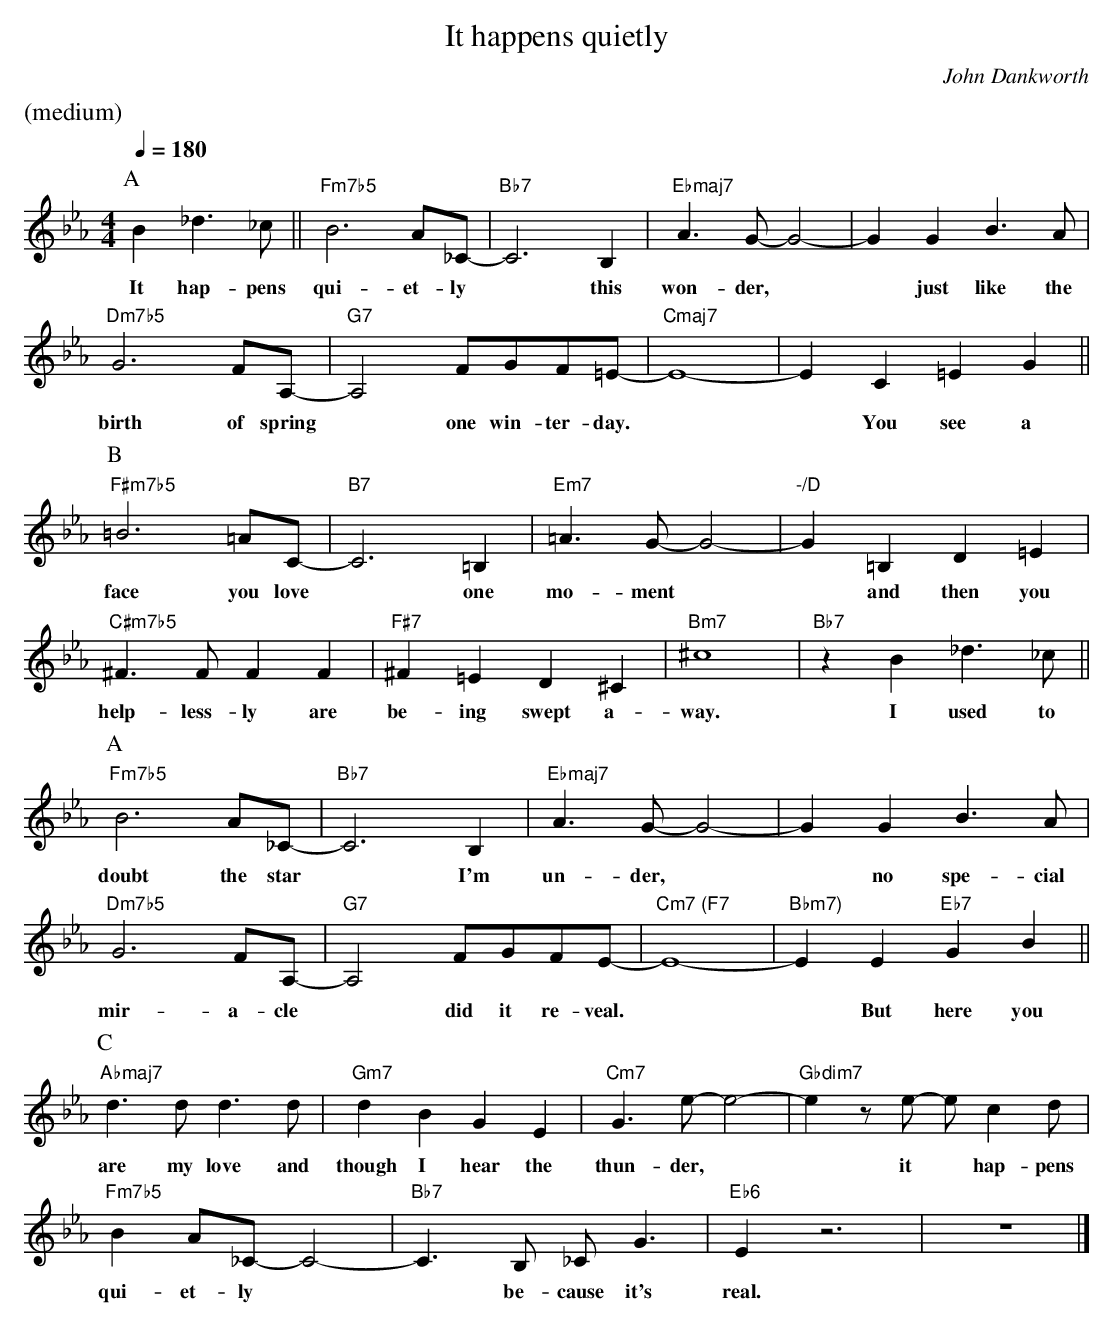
X:1
T:It happens quietly
M:4/4
L:1/4
C:John Dankworth
Q:1/4=180
K:Eb
%%text (medium)
P:A
B_d>_c || "Fm7b5"B3A/_C/- | "Bb7"C3B, | "Ebmaj7"A>G-G2- | GGB>A |
w:It hap-pens qui-et-ly* this won-der,** just like the
"Dm7b5"G3F/A,/- | "G7"A,2 F/G/F/=E/- | "Cmaj7"E4- |EC=EG ||
w:birth of spring* one win-ter-day.** You see a
P:B
"F#m7b5"=B3=A/C/- | "B7"C3=B, | "Em7"=A>G-G2- | "-/D"G=B,D=E |
w:face you love* one mo-ment** and then you
"C#m7b5"^F>FFF | "F#7"^F=ED^C | "Bm7"^c4 | "Bb7"zB_d>_c ||
w:help-less-ly are be-ing swept a-way.  I used to
P:A
"Fm7b5"B3A/_C/- | "Bb7"C3B, | "Ebmaj7"A>G-G2- | GGB>A |
w:doubt the star* I'm un-der,** no spe-cial
"Dm7b5"G3F/A,/- | "G7"A,2 F/G/F/E/- | "Cm7 (F7"E4- | "Bbm7)"EE"Eb7"GB ||
w:mir-a-cle* did it re-veal.** But here you
P:C
"Abmaj7"d>dd>d | "Gm7"dBGE | "Cm7"G>e-e2- | "Gbdim7"e z/e/- e/cd/ |
w:are my love and though I hear the thun-der,** it* hap-pens
"Fm7b5"BA/_C/- C2- | "Bb7"C>B, _C<G | "Eb6"Ez3 | z4 |]
w:qui-et-ly** be-cause it's real.
